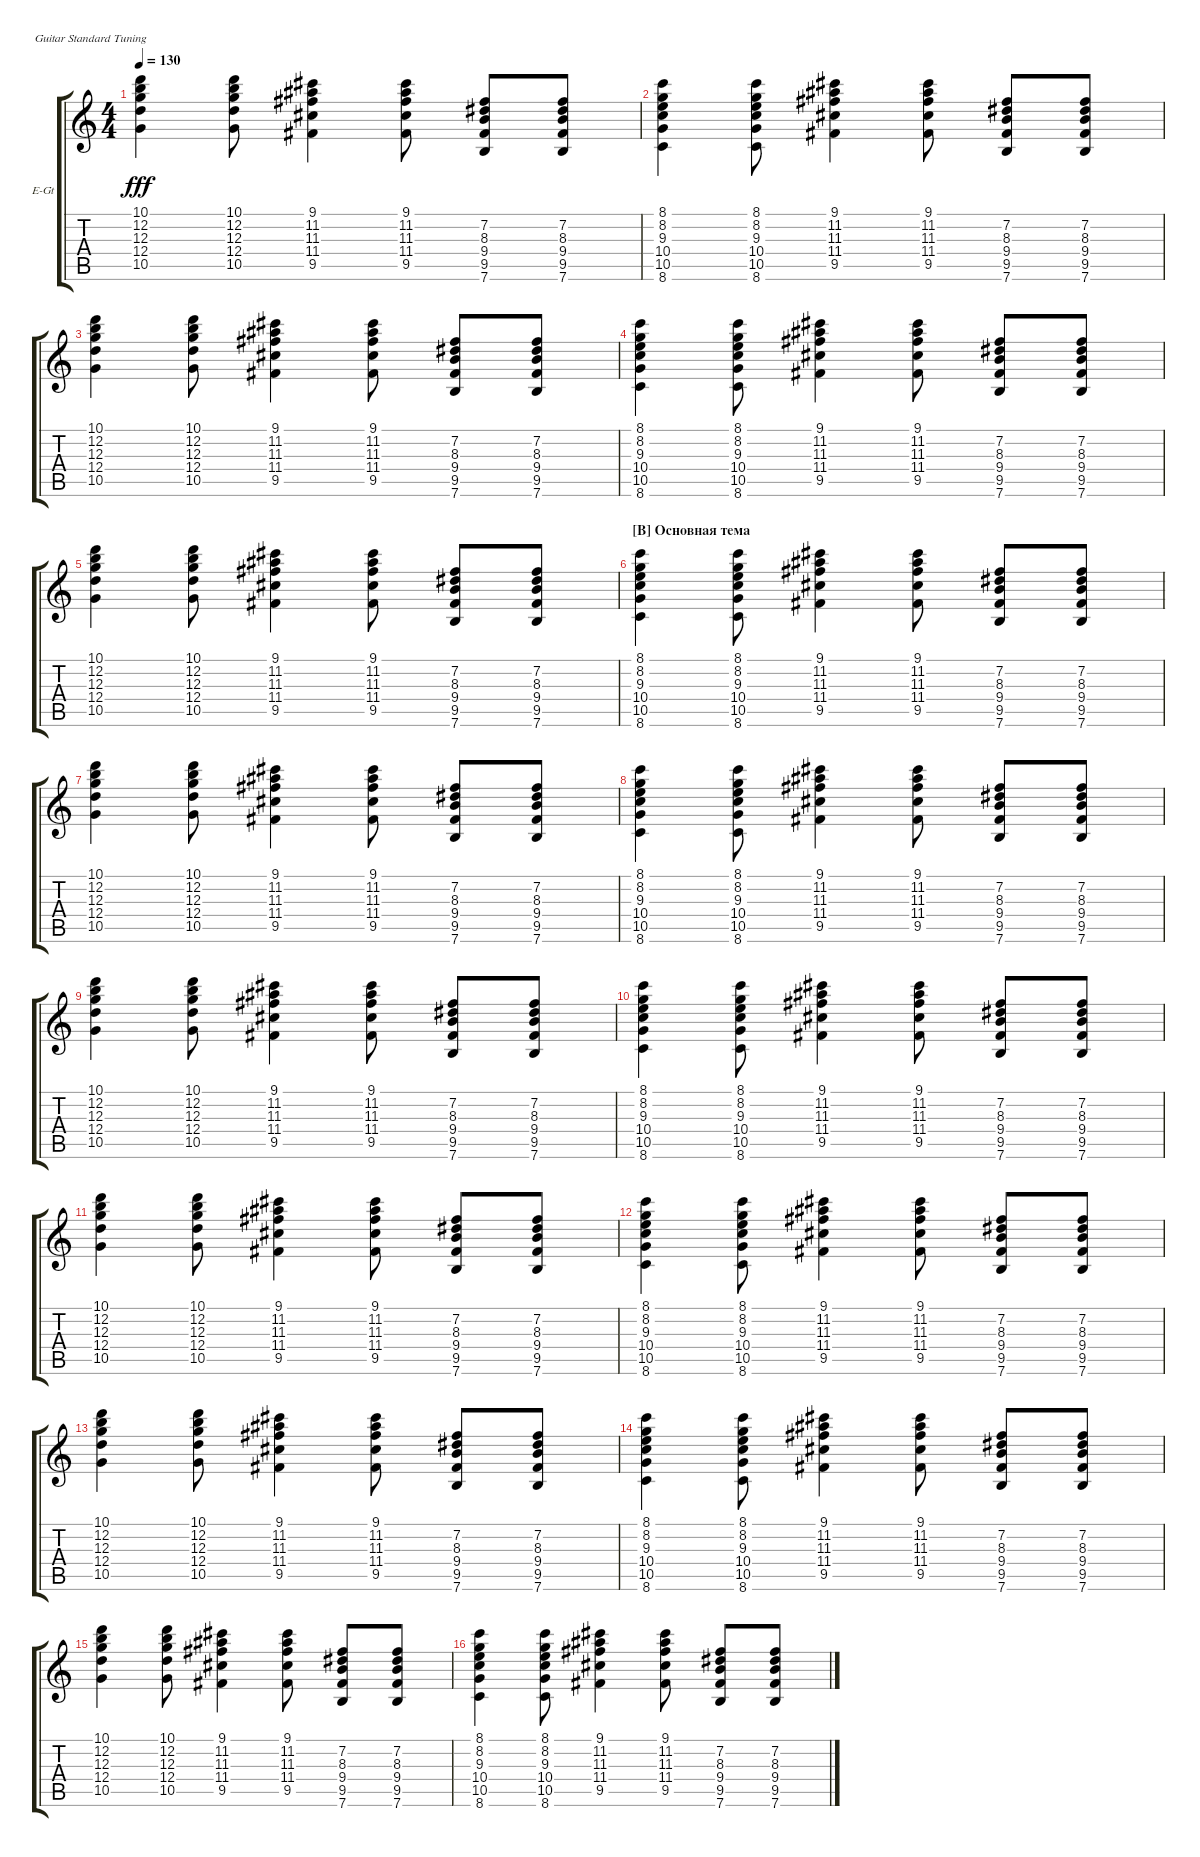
\defaultSystemsLayout 4
\bracketExtendMode groupsimilarinstruments
\firstSystemTrackNameOrientation horizontal
\otherSystemsTrackNameOrientation horizontal
\track ("Electric Guitar" "E-Gt") {instrument distortionguitar}
\staff {score tabs}
\tuning (E4 B3 G3 D3 A2 E2)
\ts (4 4)
\tempo 130
\clef g2
\scale
0.333333
\ks c
(10.5 12.4 12.3 12.2 10.1).4{dy fff} (10.5 12.4 12.3 12.2 10.1).8 (9.5 11.4 11.3 11.2 9.1).4 (9.5 11.4 11.3 11.2 9.1).8 (7.6 9.5 9.4 8.3 7.2).8 (7.6 9.5 9.4 8.3 7.2).8 |
\scale
0.333333 (8.6 10.5 10.4 9.3 8.2 8.1).4 (8.6 10.5 10.4 9.3 8.2 8.1).8 (9.5 11.4 11.3 11.2 9.1).4 (9.5 11.4 11.3 11.2 9.1).8 (7.6 9.5 9.4 8.3 7.2).8 (7.6 9.5 9.4 8.3 7.2).8 |
\scale
0.333333 (10.5 12.4 12.3 12.2 10.1).4 (10.5 12.4 12.3 12.2 10.1).8 (9.5 11.4 11.3 11.2 9.1).4 (9.5 11.4 11.3 11.2 9.1).8 (7.6 9.5 9.4 8.3 7.2).8 (7.6 9.5 9.4 8.3 7.2).8 |
\scale
0.333333 (8.6 10.5 10.4 9.3 8.2 8.1).4 (8.6 10.5 10.4 9.3 8.2 8.1).8 (9.5 11.4 11.3 11.2 9.1).4 (9.5 11.4 11.3 11.2 9.1).8 (7.6 9.5 9.4 8.3 7.2).8 (7.6 9.5 9.4 8.3 7.2).8 |
\scale
0.333333 (10.5 12.4 12.3 12.2 10.1).4 (10.5 12.4 12.3 12.2 10.1).8 (9.5 11.4 11.3 11.2 9.1).4 (9.5 11.4 11.3 11.2 9.1).8 (7.6 9.5 9.4 8.3 7.2).8 (7.6 9.5 9.4 8.3 7.2).8 |
\section ("B" "Основная тема")
\scale
0.333333 (8.6 10.5 10.4 9.3 8.2 8.1).4 (8.6 10.5 10.4 9.3 8.2 8.1).8 (9.5 11.4 11.3 11.2 9.1).4 (9.5 11.4 11.3 11.2 9.1).8 (7.6 9.5 9.4 8.3 7.2).8 (7.6 9.5 9.4 8.3 7.2).8 |
\scale
0.333333 (10.5 12.4 12.3 12.2 10.1).4 (10.5 12.4 12.3 12.2 10.1).8 (9.5 11.4 11.3 11.2 9.1).4 (9.5 11.4 11.3 11.2 9.1).8 (7.6 9.5 9.4 8.3 7.2).8 (7.6 9.5 9.4 8.3 7.2).8 |
\scale
0.333333 (8.6 10.5 10.4 9.3 8.2 8.1).4 (8.6 10.5 10.4 9.3 8.2 8.1).8 (9.5 11.4 11.3 11.2 9.1).4 (9.5 11.4 11.3 11.2 9.1).8 (7.6 9.5 9.4 8.3 7.2).8 (7.6 9.5 9.4 8.3 7.2).8 |
\scale
0.333333 (10.5 12.4 12.3 12.2 10.1).4 (10.5 12.4 12.3 12.2 10.1).8 (9.5 11.4 11.3 11.2 9.1).4 (9.5 11.4 11.3 11.2 9.1).8 (7.6 9.5 9.4 8.3 7.2).8 (7.6 9.5 9.4 8.3 7.2).8 |
\scale
0.333333 (8.6 10.5 10.4 9.3 8.2 8.1).4 (8.6 10.5 10.4 9.3 8.2 8.1).8 (9.5 11.4 11.3 11.2 9.1).4 (9.5 11.4 11.3 11.2 9.1).8 (7.6 9.5 9.4 8.3 7.2).8 (7.6 9.5 9.4 8.3 7.2).8 |
\scale
0.333333 (10.5 12.4 12.3 12.2 10.1).4 (10.5 12.4 12.3 12.2 10.1).8 (9.5 11.4 11.3 11.2 9.1).4 (9.5 11.4 11.3 11.2 9.1).8 (7.6 9.5 9.4 8.3 7.2).8 (7.6 9.5 9.4 8.3 7.2).8 |
\scale
0.333333 (8.6 10.5 10.4 9.3 8.2 8.1).4 (8.6 10.5 10.4 9.3 8.2 8.1).8 (9.5 11.4 11.3 11.2 9.1).4 (9.5 11.4 11.3 11.2 9.1).8 (7.6 9.5 9.4 8.3 7.2).8 (7.6 9.5 9.4 8.3 7.2).8 |
\scale
0.333333 (10.5 12.4 12.3 12.2 10.1).4 (10.5 12.4 12.3 12.2 10.1).8 (9.5 11.4 11.3 11.2 9.1).4 (9.5 11.4 11.3 11.2 9.1).8 (7.6 9.5 9.4 8.3 7.2).8 (7.6 9.5 9.4 8.3 7.2).8 |
(8.6 10.5 10.4 9.3 8.2 8.1).4 (8.6 10.5 10.4 9.3 8.2 8.1).8 (9.5 11.4 11.3 11.2 9.1).4 (9.5 11.4 11.3 11.2 9.1).8 (7.6 9.5 9.4 8.3 7.2).8 (7.6 9.5 9.4 8.3 7.2).8 |
(10.5 12.4 12.3 12.2 10.1).4 (10.5 12.4 12.3 12.2 10.1).8 (9.5 11.4 11.3 11.2 9.1).4 (9.5 11.4 11.3 11.2 9.1).8 (7.6 9.5 9.4 8.3 7.2).8 (7.6 9.5 9.4 8.3 7.2).8 |
(8.6 10.5 10.4 9.3 8.2 8.1).4 (8.6 10.5 10.4 9.3 8.2 8.1).8 (9.5 11.4 11.3 11.2 9.1).4 (9.5 11.4 11.3 11.2 9.1).8 (7.6 9.5 9.4 8.3 7.2).8 (7.6 9.5 9.4 8.3 7.2).8
